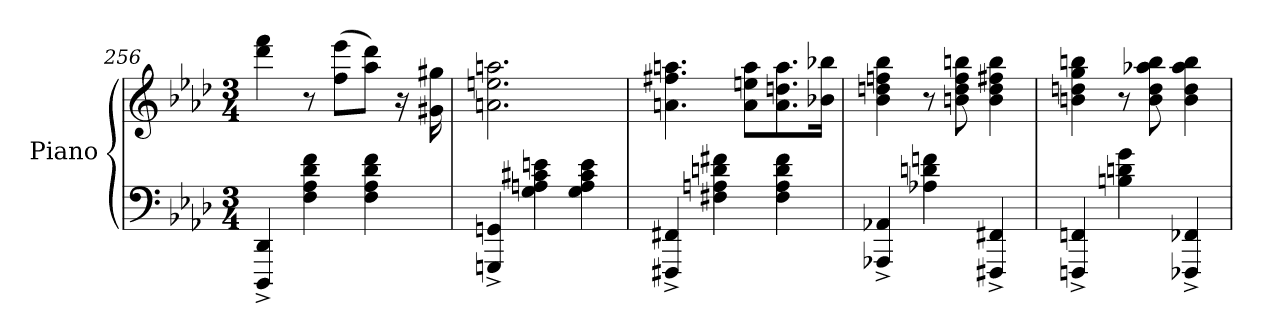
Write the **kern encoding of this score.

**kern	**kern
*part1	*part1
*staff2	*staff1
*I"Piano	*
*I'Pno	*
*clefF4	*clefG2
*k[b-e-a-d-]	*k[b-e-a-d-]
*M3/4	*M3/4
=256	=256
4DDD-/^ 4DD-/^	4ddd-\ 4fff\
4F\ 4A-\ 4d-\ 4f\	8r
.	(8ff\ 8eee-\L
4F\ 4A-\ 4d-\ 4f\	8aa-\ 8ddd-\J)
.	16r
.	16g#X\ 16gg#X\
=257	=257
4GGGn/^ 4GGn/^	2.an\ 2.een\ 2.aan\
4G\ 4An\ 4c#X\ 4en\	.
4G\ 4A\ 4c#\ 4e\	.
!!LO:LB:g=z
=258	=258
4FFF#X/^ 4FF#X/^	4.an\ 4.ff#X\ 4.aan\
4F#X\ 4An\ 4dn\ 4f#X\	.
.	8a\ 8een\ 8aa\L
4F#\ 4A\ 4d\ 4f#\	8.a\ 8.ddn\ 8.aa\
.	16b-X\ 16bb-X\Jk
=259	=259
4AAA-X/^ 4AA-X/^	4b-\ 4ddn\ 4ffn\ 4bb-\
4A-X\ 4dn\ 4fn\	8r
.	8bn\ 8dd\ 8ff\ 8bbn\
4FFF#X/^ 4FF#X/^	4b\ 4dd\ 4ff#X\ 4bb\
=260	=260
4FFFn/^ 4FFn/^	4bn\ 4ddn\ 4gg\ 4bbn\
4Bn\ 4dn\ 4g\	8r
.	8b\ 8dd\ 8aa-X\ 8bb\
4FFF-X/^ 4FF-X/^	4b\ 4dd\ 4aa-\ 4bb\
=	=
*-	*-
